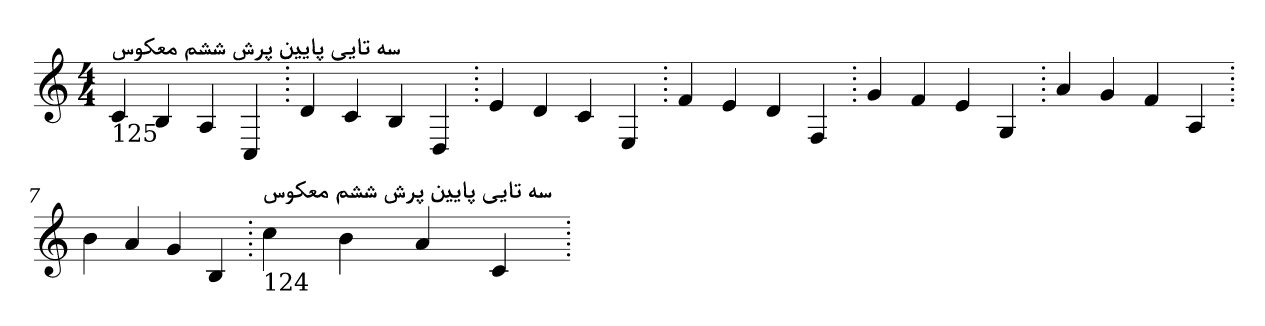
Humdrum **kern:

**kern
*part1
*staff1
!!LO:PB:g=z
*clefG2
*k[]
*C:
*M4/4
=1
!LO:TX:b:t=125
!LO:TX:a:t=سه تایی پایین پرش ششم معکوس
4ci/
4Bi/
4Ai/
4Ci/
=2.
*k[]
*C:
4di/
4ci/
4Bi/
4Di/
=3.
*k[]
*C:
4ei/
4di/
4ci/
4Ei/
!!LO:LB:g=z
=4.
*k[]
*C:
4fi/
4ei/
4di/
4Fi/
=5.
*k[]
*C:
4gi/
4fi/
4ei/
4Gi/
=6.
*k[]
*C:
4ai/
4gi/
4fi/
4Ai/
=7.
*k[]
*C:
4bi\
4ai/
4gi/
4Bi/
!!LO:LB:g=z
=8.
*k[]
*C:
!LO:TX:b:t=124
!LO:TX:a:t=سه تایی پایین پرش ششم معکوس
4cci\
4bi\
4ai/
4ci/
=.
*-
